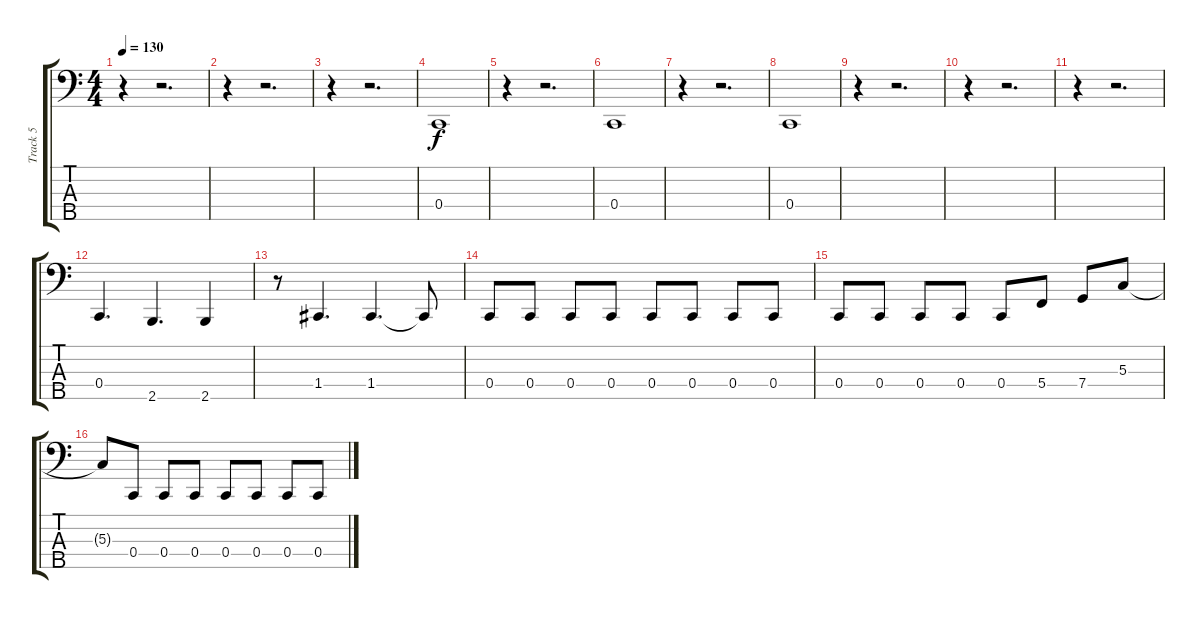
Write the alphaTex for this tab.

\track ("Track 5" "Track 5") {mute instrument electricbasspick}
\staff {score tabs}
\tuning (F2 C2 G1 C1 A0) {hide}
\ts (4 4)
\tempo 130
\clef f4
\ks c
r.4{dy f} r.2{d} |
r.4 r.2{d} |
r.4 r.2{d} |
0.4.1 |
r.4 r.2{d} |
0.4.1 |
r.4 r.2{d} |
0.4.1 |
r.4 r.2{d} |
r.4 r.2{d} |
r.4 r.2{d} |
0.4.4{d} 2.5.4{d} 2.5.4 |
r.8 1.4.4{d} 1.4.4{d} 1.4{t}.8 |
0.4.8 0.4.8 0.4.8 0.4.8 0.4.8 0.4.8 0.4.8 0.4.8 |
0.4.8 0.4.8 0.4.8 0.4.8 0.4.8 5.4.8 7.4.8 5.3.8 |
5.3{t}.8 0.4.8 0.4.8 0.4.8 0.4.8 0.4.8 0.4.8 0.4.8
